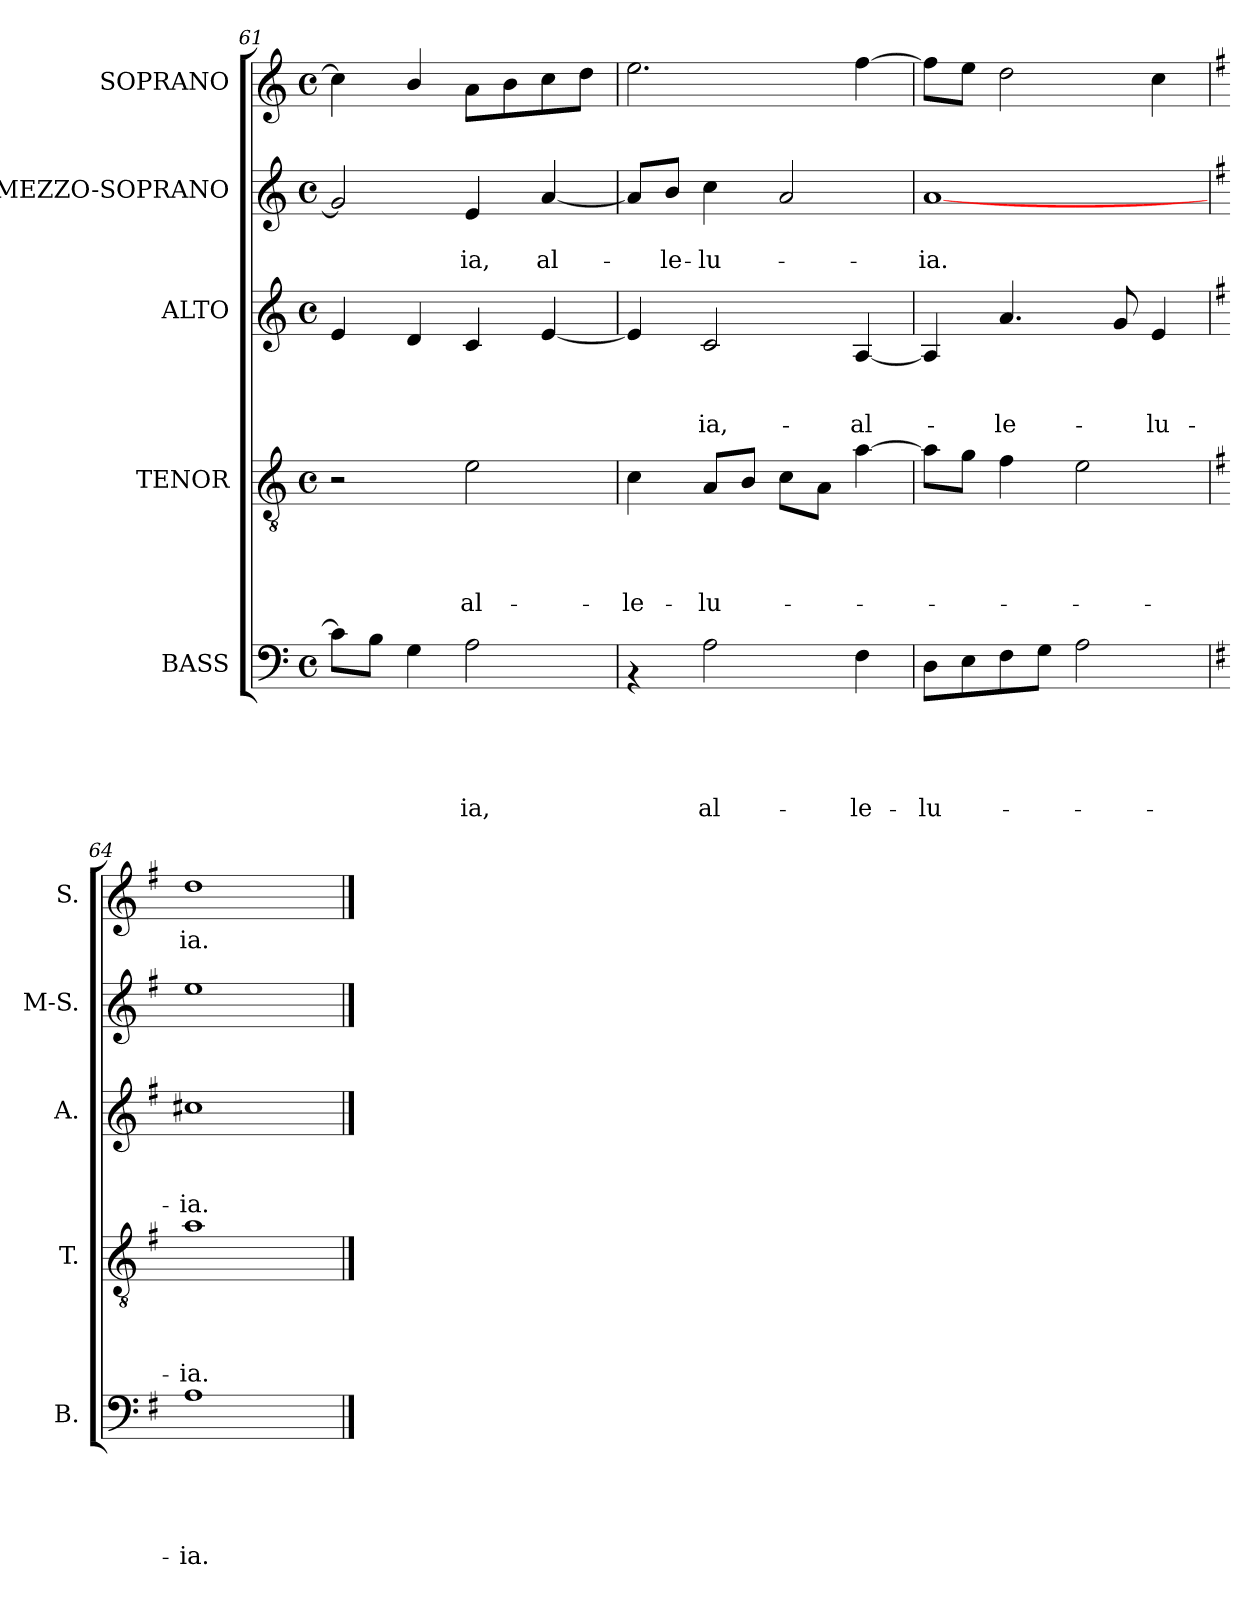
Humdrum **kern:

**kern	**text	**text	**text	**text	**text	**kern	**text	**text	**text	**text	**kern	**text	**text	**text	**kern	**text	**text	**kern	**text
*part5	*part5	*part5	*part5	*part5	*part5	*part4	*part4	*part4	*part4	*part4	*part3	*part3	*part3	*part3	*part2	*part2	*part2	*part1	*part1
*staff5	*staff5	*staff5	*staff5	*staff5	*staff5	*staff4	*staff4	*staff4	*staff4	*staff4	*staff3	*staff3	*staff3	*staff3	*staff2	*staff2	*staff2	*staff1	*staff1
*I"BASS	*	*	*	*	*	*I"TENOR	*	*	*	*	*I"ALTO	*	*	*	*I"MEZZO-SOPRANO	*	*	*I"SOPRANO	*
*I'B.	*	*	*	*	*	*I'T.	*	*	*	*	*I'A.	*	*	*	*I'M-S.	*	*	*I'S.	*
*clefF4	*	*	*	*	*	*clefGv2	*	*	*	*	*clefG2	*	*	*	*clefG2	*	*	*clefG2	*
*k[]	*	*	*	*	*	*k[]	*	*	*	*	*k[]	*	*	*	*k[]	*	*	*k[]	*
*C:	*	*	*	*	*	*C:	*	*	*	*	*C:	*	*	*	*C:	*	*	*C:	*
*M4/4	*	*	*	*	*	*M4/4	*	*	*	*	*M4/4	*	*	*	*M4/4	*	*	*M4/4	*
*met(c)	*	*	*	*	*	*met(c)	*	*	*	*	*met(c)	*	*	*	*met(c)	*	*	*met(c)	*
=61	=61	=61	=61	=61	=61	=61	=61	=61	=61	=61	=61	=61	=61	=61	=61	=61	=61	=61	=61
8c\L]	.	.	.	.	.	2r	.	.	.	.	4e/	.	.	.	2g/]	.	.	4cc\]	.
8B\J	.	.	.	.	.	.	.	.	.	.	.	.	.	.	.	.	.	.	.
4G\	.	.	.	.	.	.	.	.	.	.	4d/	.	.	.	.	.	.	4b/	.
!	!	!	!	!	!LO:LY:b	!	!	!	!	!LO:LY:b	!	!	!	!	!	!	!LO:LY:b	!	!
2A\	.	.	.	.	-ia,	2e\	.	.	.	al-	4c/	.	.	.	4e/	.	-ia,	8a\L	.
.	.	.	.	.	.	.	.	.	.	.	.	.	.	.	.	.	.	8b\	.
!	!	!	!	!	!	!	!	!	!	!	!	!	!	!	!	!	!LO:LY:b	!	!
.	.	.	.	.	.	.	.	.	.	.	[<4e/	.	.	.	[<4a/	.	al-	8cc\	.
.	.	.	.	.	.	.	.	.	.	.	.	.	.	.	.	.	.	8dd\J	.
=62	=62	=62	=62	=62	=62	=62	=62	=62	=62	=62	=62	=62	=62	=62	=62	=62	=62	=62	=62
!	!	!	!	!	!	!	!	!	!	!LO:LY:b	!	!	!	!	!	!	!	!	!
4rAA	.	.	.	.	.	4c\	.	.	.	-le-	4e/]	.	.	.	8a/L]	.	.	2.ee\	.
!	!	!	!	!	!	!	!	!	!	!	!	!	!	!	!	!	!LO:LY:b	!	!
.	.	.	.	.	.	.	.	.	.	.	.	.	.	.	8b/J	.	-le-	.	.
!	!	!	!	!	!LO:LY:b	!	!	!	!	!LO:LY:b	!	!	!	!LO:LY:b	!	!	!LO:LY:b	!	!
2A\	.	.	.	.	al-	8A/L	.	.	.	-lu-	2c/	.	.	-ia,-	4cc\	.	-lu-	.	.
.	.	.	.	.	.	8B/J	.	.	.	.	.	.	.	.	.	.	.	.	.
.	.	.	.	.	.	8c\L	.	.	.	.	.	.	.	.	2a/	.	.	.	.
.	.	.	.	.	.	8A\J	.	.	.	.	.	.	.	.	.	.	.	.	.
!	!	!	!	!	!LO:LY:b	!	!	!	!	!	!	!	!	!LO:LY:b	!	!	!	!	!
4F\	.	.	.	.	-le-	[>4a\	.	.	.	.	[<4A/	.	.	-al-	.	.	.	[>4ff\	.
=63	=63	=63	=63	=63	=63	=63	=63	=63	=63	=63	=63	=63	=63	=63	=63	=63	=63	=63	=63
!	!	!	!	!	!LO:LY:b	!	!	!	!	!	!	!	!	!	!	!	!LO:LY:b	!	!
8D\L	.	.	.	.	-lu-	8a\L]	.	.	.	.	4A/]	.	.	.	[<1a	.	-ia.	8ff\L]	.
8E\	.	.	.	.	.	8g\J	.	.	.	.	.	.	.	.	.	.	.	8ee\J	.
!	!	!	!	!	!	!	!	!	!	!	!	!	!	!LO:LY:b	!	!	!	!	!
8F\	.	.	.	.	.	4f\	.	.	.	.	4.a/	.	.	-le-	.	.	.	2dd\	.
8G\J	.	.	.	.	.	.	.	.	.	.	.	.	.	.	.	.	.	.	.
2A\	.	.	.	.	.	2e\	.	.	.	.	.	.	.	.	.	.	.	.	.
.	.	.	.	.	.	.	.	.	.	.	8g/	.	.	.	.	.	.	.	.
!	!	!	!	!	!	!	!	!	!	!	!	!	!	!LO:LY:b	!	!	!	!	!
.	.	.	.	.	.	.	.	.	.	.	4e/	.	.	-lu-	.	.	.	4cc\	.
=64	=64	=64	=64	=64	=64	=64	=64	=64	=64	=64	=64	=64	=64	=64	=64	=64	=64	=64	=64
*k[f#]	*	*	*	*	*	*k[f#]	*	*	*	*	*k[f#]	*	*	*	*k[f#]	*	*	*k[f#]	*
*G:	*	*	*	*	*	*G:	*	*	*	*	*G:	*	*	*	*G:	*	*	*G:	*
!	!	!	!	!	!LO:LY:b	!	!	!	!	!LO:LY:b	!	!	!	!LO:LY:b	!	!	!	!	!LO:LY:b
1A	.	.	.	.	-ia.	1a	.	.	.	-ia.	1cc#X	.	.	-ia.	1ee	.	.	1dd	-ia.
==	==	==	==	==	==	==	==	==	==	==	==	==	==	==	==	==	==	==	==
*-	*-	*-	*-	*-	*-	*-	*-	*-	*-	*-	*-	*-	*-	*-	*-	*-	*-	*-	*-
